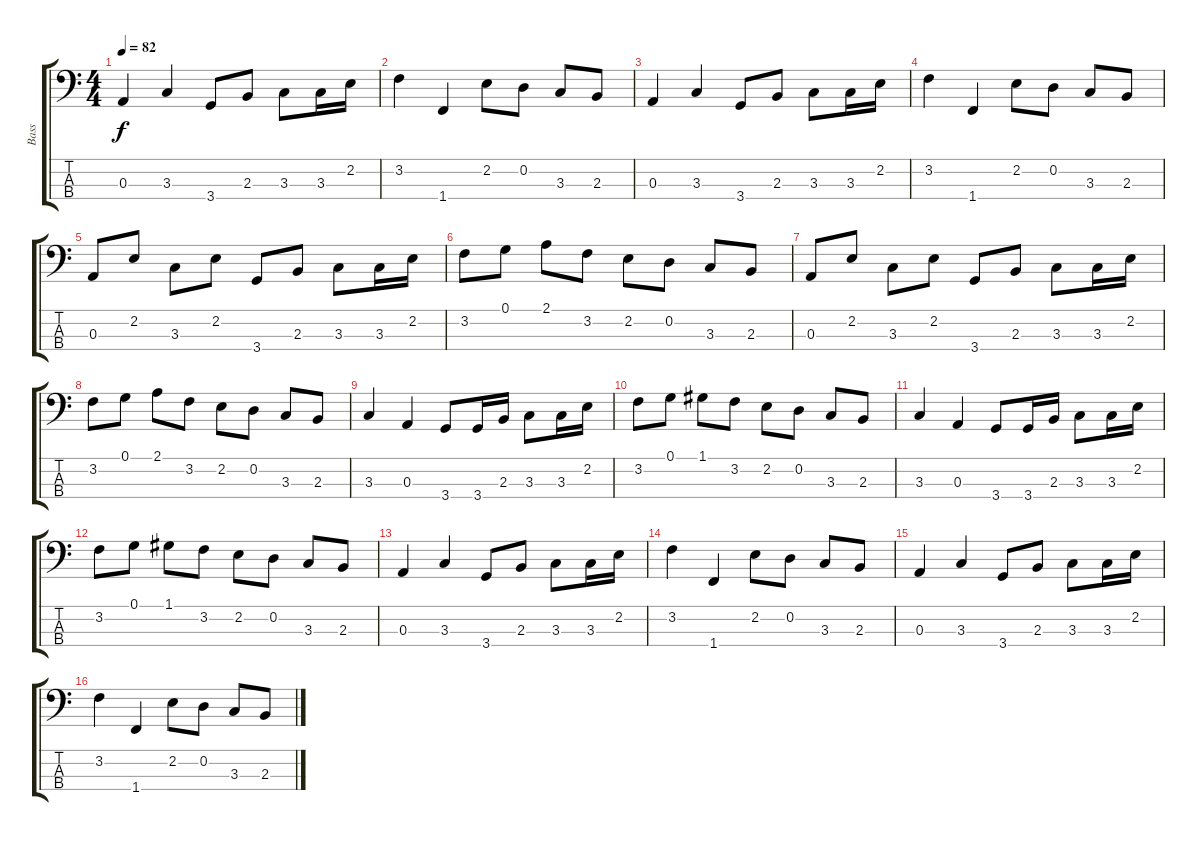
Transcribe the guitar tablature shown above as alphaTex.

\track ("Bass" "Bass") {instrument electricbassfinger}
\staff {score tabs}
\tuning (G2 D2 A1 E1) {hide}
\ts (4 4)
\tempo 82
\clef f4
\ks c
0.3.4{dy f} 3.3.4 3.4.8 2.3.8 3.3.8 3.3.16 2.2.16 |
3.2.4 1.4.4 2.2.8 0.2.8 3.3.8 2.3.8 |
0.3.4 3.3.4 3.4.8 2.3.8 3.3.8 3.3.16 2.2.16 |
3.2.4 1.4.4 2.2.8 0.2.8 3.3.8 2.3.8 |
0.3.8 2.2.8 3.3.8 2.2.8 3.4.8 2.3.8 3.3.8 3.3.16 2.2.16 |
3.2.8 0.1.8 2.1.8 3.2.8 2.2.8 0.2.8 3.3.8 2.3.8 |
0.3.8 2.2.8 3.3.8 2.2.8 3.4.8 2.3.8 3.3.8 3.3.16 2.2.16 |
3.2.8 0.1.8 2.1.8 3.2.8 2.2.8 0.2.8 3.3.8 2.3.8 |
3.3.4 0.3.4 3.4.8 3.4.16 2.3.16 3.3.8 3.3.16 2.2.16 |
3.2.8 0.1.8 1.1.8 3.2.8 2.2.8 0.2.8 3.3.8 2.3.8 |
3.3.4 0.3.4 3.4.8 3.4.16 2.3.16 3.3.8 3.3.16 2.2.16 |
3.2.8 0.1.8 1.1.8 3.2.8 2.2.8 0.2.8 3.3.8 2.3.8 |
0.3.4 3.3.4 3.4.8 2.3.8 3.3.8 3.3.16 2.2.16 |
3.2.4 1.4.4 2.2.8 0.2.8 3.3.8 2.3.8 |
0.3.4 3.3.4 3.4.8 2.3.8 3.3.8 3.3.16 2.2.16 |
3.2.4 1.4.4 2.2.8 0.2.8 3.3.8 2.3.8
